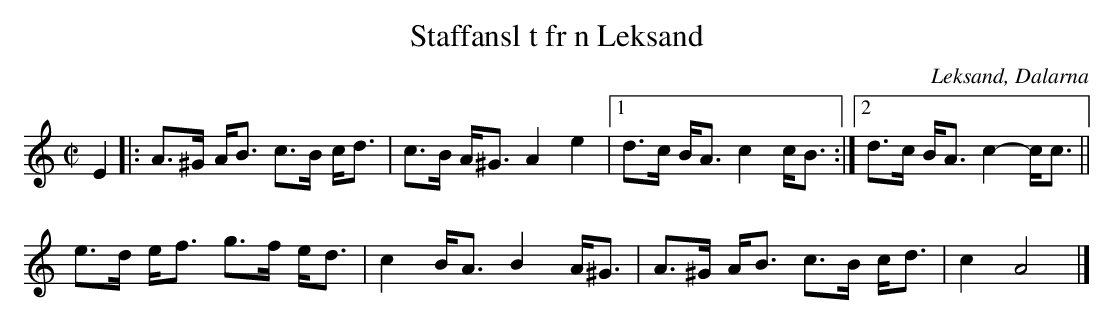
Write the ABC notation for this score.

X:1
T: Staffansl t fr n Leksand
O: Leksand, Dalarna
M: C|
L: 1/8
K: Am
E2 |: A>^G A<B c>B c<d | c>B A<^G A2 e2 |1 d>c B<A c2 c<B :|2 d>c B<A c2-c<c ||
e>d e<f g>f e<d | c2 B<A B2 A<^G | A>^G A<B c>B c<d | c2 A4 |]
